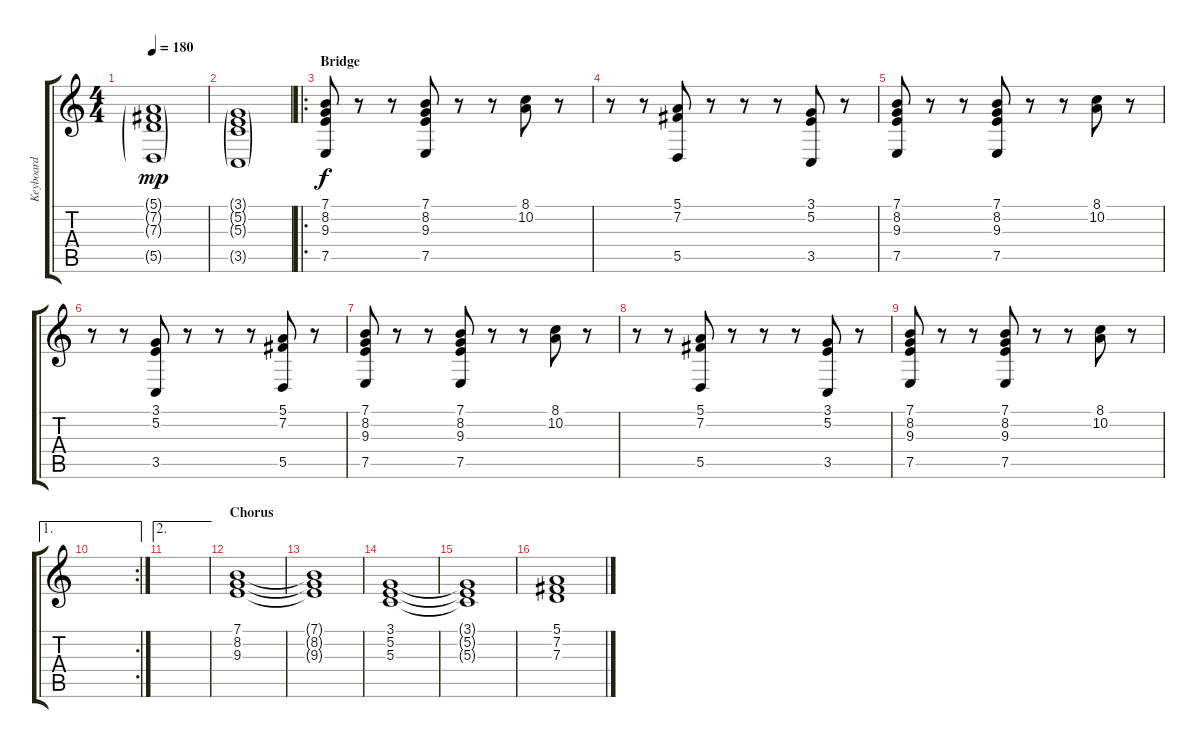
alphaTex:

\track ("Keyboard" "Keyboard") {instrument choiraahs}
\staff {score tabs}
\tuning (E4 B3 G3 D3 A2 E2) {hide}
\ts (4 4)
\tempo 180
\clef g2
\ks c
(5.1{g} 7.2{g} 7.3{g} 5.5{g}).1{dy mp} |
(3.1{g} 5.2{g} 5.3{g} 3.5{g}).1 |
\ro
\section ("" "Bridge")
(7.1 8.2 9.3 7.5).8{dy f volume 11} r.8 r.8 (7.1 8.2 9.3 7.5).8 r.8 r.8 (8.1 10.2).8 r.8 |
r.8 r.8 (5.1 7.2 5.5).8 r.8 r.8 r.8 (3.1 5.2 3.5).8 r.8 |
(7.1 8.2 9.3 7.5).8{volume 11} r.8 r.8 (7.1 8.2 9.3 7.5).8 r.8 r.8 (8.1 10.2).8 r.8 |
r.8 r.8 (3.1 5.2 3.5).8 r.8 r.8 r.8 (5.1 7.2 5.5).8 r.8 |
(7.1 8.2 9.3 7.5).8 r.8 r.8 (7.1 8.2 9.3 7.5).8 r.8 r.8 (8.1 10.2).8 r.8 |
r.8 r.8 (5.1 7.2 5.5).8 r.8 r.8 r.8 (3.1 5.2 3.5).8 r.8 |
(7.1 8.2 9.3 7.5).8 r.8 r.8 (7.1 8.2 9.3 7.5).8 r.8 r.8 (8.1 10.2).8 r.8 |
\ae 1
\rc 2
|
\ae 2
|
\section ("" "Chorus")
(7.1 8.2 9.3).1{volume 10} |
(7.1{t} 8.2{t} 9.3{t}).1 |
(3.1 5.2 5.3).1 |
(3.1{t} 5.2{t} 5.3{t}).1 |
(5.1 7.2 7.3).1
